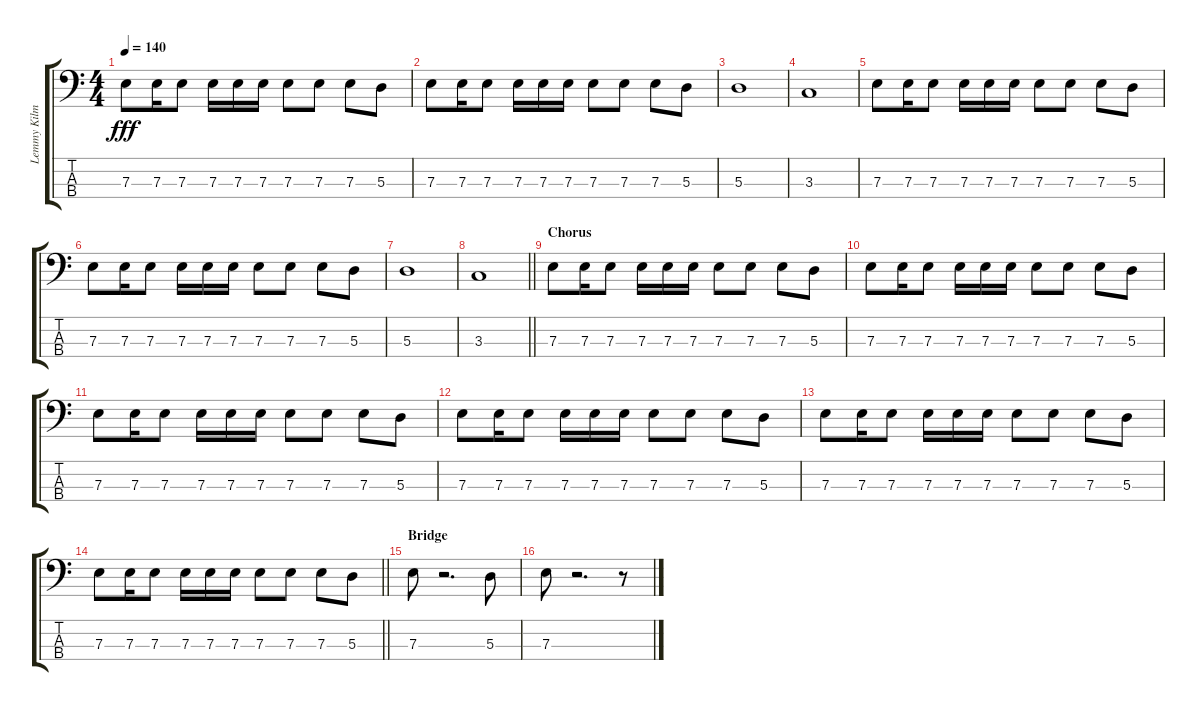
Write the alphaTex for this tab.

\track ("Lemmy Kilmister (Bass)" "Lemmy Kilm") {instrument distortionguitar}
\staff {score tabs}
\tuning (G2 D2 A1 E1) {hide}
\ts (4 4)
\tempo 140
\clef f4
\ks c
7.3.8{dy fff} 7.3.16 7.3.8 7.3.16 7.3.16 7.3.16 7.3.8 7.3.8 7.3.8 5.3.8 |
7.3.8 7.3.16 7.3.8 7.3.16 7.3.16 7.3.16 7.3.8 7.3.8 7.3.8 5.3.8 |
5.3.1 |
3.3.1 |
7.3.8 7.3.16 7.3.8 7.3.16 7.3.16 7.3.16 7.3.8 7.3.8 7.3.8 5.3.8 |
7.3.8 7.3.16 7.3.8 7.3.16 7.3.16 7.3.16 7.3.8 7.3.8 7.3.8 5.3.8 |
5.3.1 |
\barLineRight lightlight
3.3.1 |
\section ("" "Chorus")
7.3.8 7.3.16 7.3.8 7.3.16 7.3.16 7.3.16 7.3.8 7.3.8 7.3.8 5.3.8 |
7.3.8 7.3.16 7.3.8 7.3.16 7.3.16 7.3.16 7.3.8 7.3.8 7.3.8 5.3.8 |
7.3.8 7.3.16 7.3.8 7.3.16 7.3.16 7.3.16 7.3.8 7.3.8 7.3.8 5.3.8 |
7.3.8 7.3.16 7.3.8 7.3.16 7.3.16 7.3.16 7.3.8 7.3.8 7.3.8 5.3.8 |
7.3.8 7.3.16 7.3.8 7.3.16 7.3.16 7.3.16 7.3.8 7.3.8 7.3.8 5.3.8 |
\barLineRight lightlight
7.3.8 7.3.16 7.3.8 7.3.16 7.3.16 7.3.16 7.3.8 7.3.8 7.3.8 5.3.8 |
\section ("" "Bridge")
7.3.8 r.2{d} 5.3.8 |
7.3.8 r.2{d} r.8
